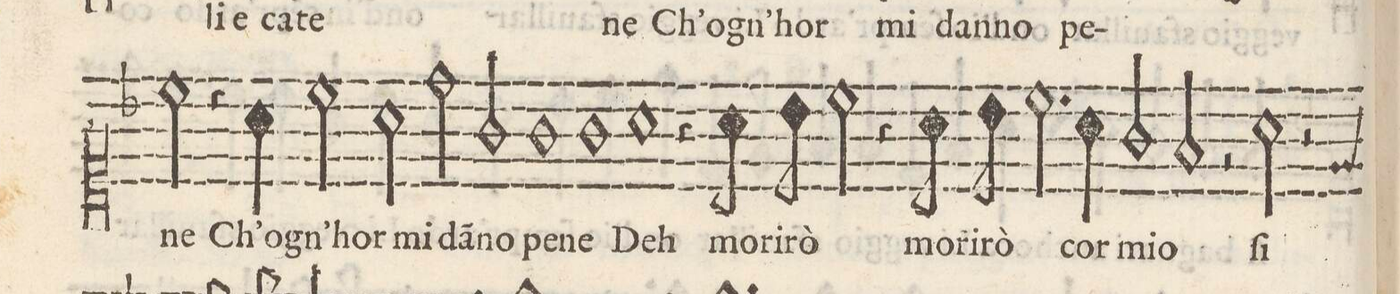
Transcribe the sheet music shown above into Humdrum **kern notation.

**kern	**text
*I"CANTO	*
*clefC1	*
*k[b-]	*
*met(C)	*
*M2/1	*
2cc\	-ne
4r	.
4a\	Ch'ogn'
=26-	=26-
2cc\	hor
2a\	mi
2dd\	da(n)-
2g/	-no
=27-	=27-
1g	pe-
1g	-ne
=28-	=28-
1a	Deh
4r	.
8a\	mo-
8b-\	-ri-
2cc\	-rò
=29-	=29-
4r	.
8a\	mo-
8b-\	-ri-
2.cc\	-rò
4a\	cor
2g/	mi-
=30-	=30-
2f/	-o
2r	.
2a\	ſi
*custos:e	*
*-	*-
